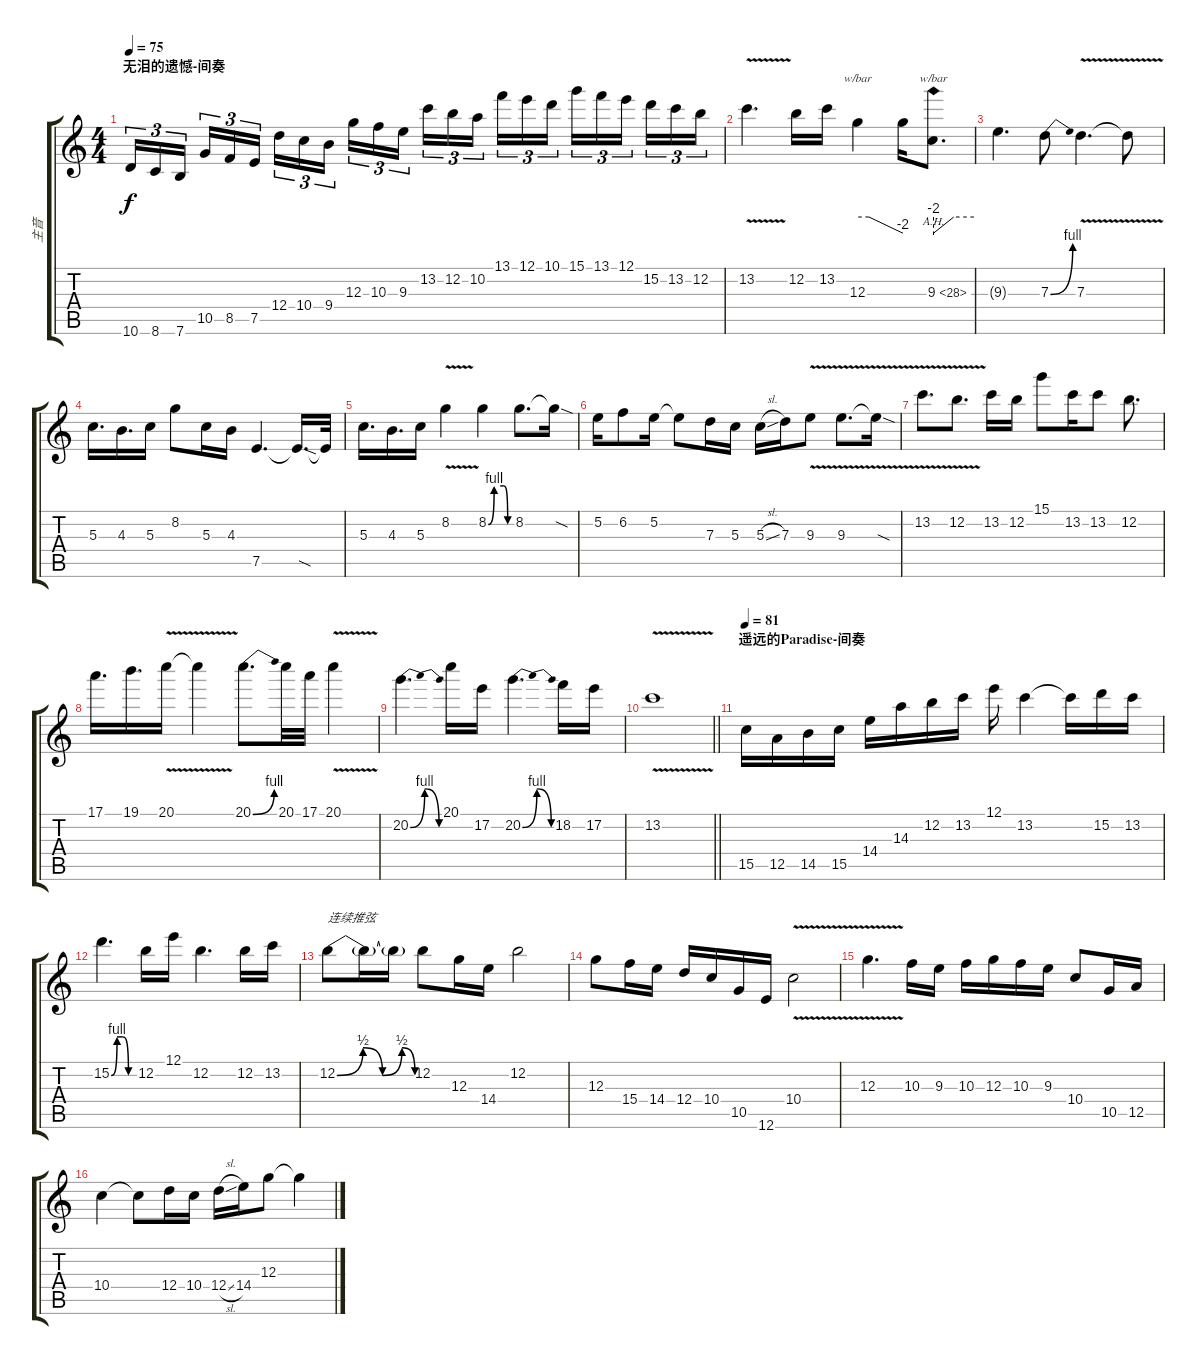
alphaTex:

\track ("主音" "主音") {instrument overdrivenguitar}
\staff {score tabs}
\tuning (E4 B3 G3 D3 A2 E2) {hide}
\ts (4 4)
\section ("" "无泪的遗憾-间奏")
\tempo 75
\clef g2
\ks c
10.6.16{tu (3 2) dy f} 8.6.16{tu (3 2)} 7.6.16{tu (3 2) beam splitsecondary} 10.5.16{tu (3 2)} 8.5.16{tu (3 2)} 7.5.16{tu (3 2)} 12.4.16{tu (3 2)} 10.4.16{tu (3 2)} 9.4.16{tu (3 2) beam splitsecondary} 12.3.16{tu (3 2)} 10.3.16{tu (3 2)} 9.3.16{tu (3 2)} 13.2.16{tu (3 2)} 12.2.16{tu (3 2)} 10.2.16{tu (3 2) beam splitsecondary} 13.1.16{tu (3 2)} 12.1.16{tu (3 2)} 10.1.16{tu (3 2)} 15.1.16{tu (3 2)} 13.1.16{tu (3 2)} 12.1.16{tu (3 2) beam splitsecondary} 15.2.16{tu (3 2)} 13.2.16{tu (3 2)} 12.2.16{tu (3 2)} |
13.2{v}.4{d} 12.2.16 13.2.16 12.3.4{tbe (custom default 0 0 15 0 60 -8)} 12.3{t}.16 9.3{ah 19}.8{d tbe (custom default 0 -8 30 0 60 0)} |
9.3{t}.4{d} 7.3{be (bend 0 0 60 4)}.8 7.3{v}.4{d} 7.3{t}.8 |
5.3.16{d} 4.3.16{d} 5.3.16 8.2.8 5.3.16 4.3.16 7.5.4{d} 7.5{sod t}.16{d} 7.5{t}.32 |
5.3.16{d} 4.3.16{d} 5.3.16 8.2{v}.4 8.2{be (custom 0 0 15 4 40 4 50 0 60 0)}.4 8.2.8{d} 8.2{sod t}.16 |
5.2.16 6.2.8 5.2.16 5.2{t}.8 7.3.16 5.3.16 5.3{sl}.16 7.3.16 9.3{v}.8 9.3{v}.8{d} 9.3{sod t}.16 |
13.2{v}.8{d} 12.2{v}.8{d} 13.2.16 12.2.16 15.1.8 13.2.16 13.2.8 12.2.8{d} |
17.1.16{d} 19.1.16{d} 20.1{v}.16 20.1{t}.4 20.1{be (bend 0 0 60 4)}.8{d} 20.1.32 17.1.32 20.1{v}.4 |
20.2{be (bendrelease 0 0 15 4 45 4 60 0)}.4{d} 20.1.16 17.2.16 20.2{be (bendrelease 0 0 15 4 45 4 60 0)}.4{d} 18.2.16 17.2.16 |
\barLineRight lightlight
13.2{v}.1 |
\section ("" "遥远的Paradise-间奏")
\tempo 81
15.5.16 12.5.16 14.5.16 15.5.16 14.4.16 14.3.16 12.2.16 13.2.16 12.1.16 13.2.4 13.2{t}.16 15.2.16 13.2.16 |
15.2{be (custom 0 0 15 4 30 4 45 0 60 0)}.4{d} 12.2.16 12.1.16 12.2.4{d} 12.2.16 13.2.16 |
12.2{be (custom 0 0 20 2 35 0 50 2 60 0)}.8{txt "连续推弦"} 12.2{t}.16 12.2{t}.16 12.2.8 12.3.16 14.4.16 12.2.2 |
12.3.8 15.4.16 14.4.16 12.4.16 10.4.16 10.5.16 12.6.16 10.4{v}.2 |
12.3{v}.4{d} 10.3.16 9.3.16 10.3.16 12.3.16 10.3.16 9.3.16 10.4.8 10.5.16 12.5.16 |
10.4.4 10.4{t}.8 12.4.16 10.4.16 12.4{sl}.16 14.4.16 12.3.8 12.3{t}.4
